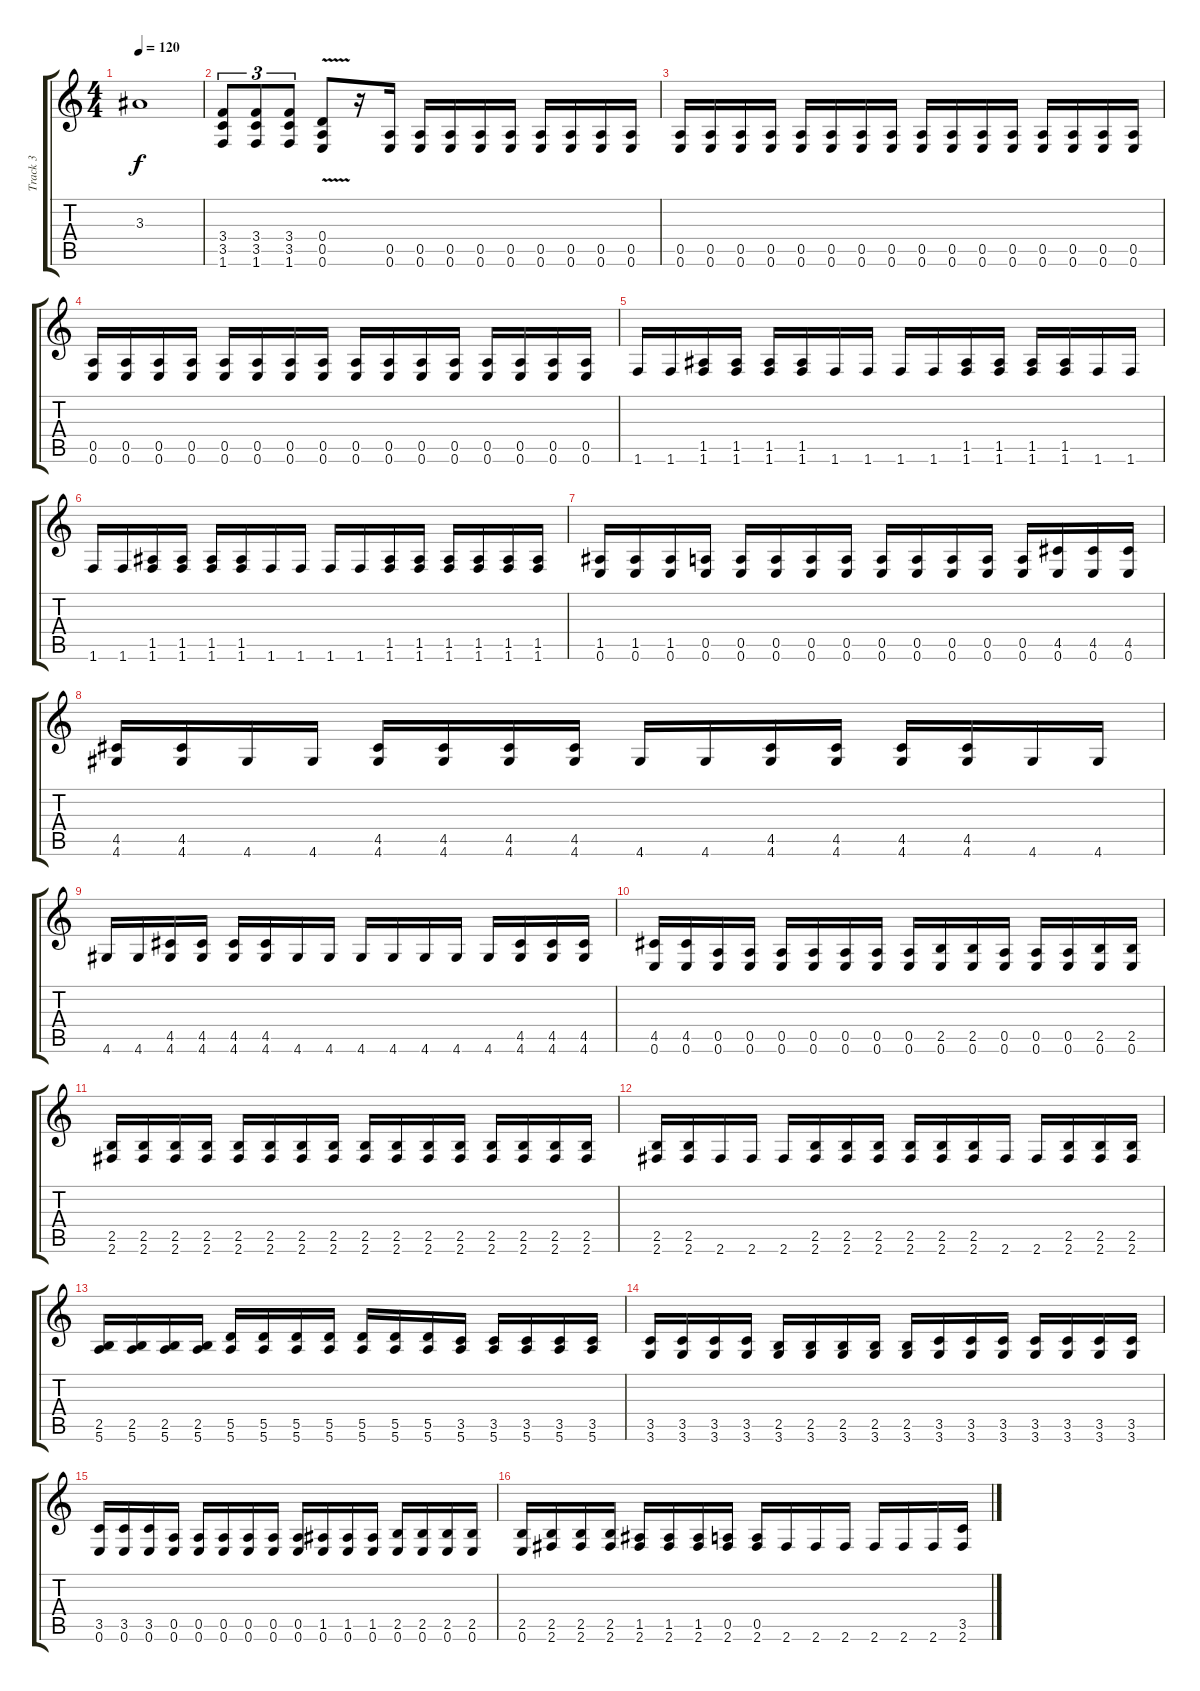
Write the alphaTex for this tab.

\track ("Track 3" "Track 3") {instrument electricbassfinger}
\staff {score tabs}
\tuning (E4 B3 G3 D3 A2 E2) {hide}
\ts (4 4)
\tempo 120
\clef g2
\ks c
3.3.1{dy f} |
(3.4 3.5 1.6).8{tu (3 2)} (3.4 3.5 1.6).8{tu (3 2)} (3.4 3.5 1.6).8{tu (3 2)} (0.4{v} 0.5 0.6).8 r.16 (0.5 0.6).16 (0.5 0.6).16 (0.5 0.6).16 (0.5 0.6).16 (0.5 0.6).16 (0.5 0.6).16 (0.5 0.6).16 (0.5 0.6).16 (0.5 0.6).16 |
(0.5 0.6).16 (0.5 0.6).16 (0.5 0.6).16 (0.5 0.6).16 (0.5 0.6).16 (0.5 0.6).16 (0.5 0.6).16 (0.5 0.6).16 (0.5 0.6).16 (0.5 0.6).16 (0.5 0.6).16 (0.5 0.6).16 (0.5 0.6).16 (0.5 0.6).16 (0.5 0.6).16 (0.5 0.6).16 |
(0.5 0.6).16 (0.5 0.6).16 (0.5 0.6).16 (0.5 0.6).16 (0.5 0.6).16 (0.5 0.6).16 (0.5 0.6).16 (0.5 0.6).16 (0.5 0.6).16 (0.5 0.6).16 (0.5 0.6).16 (0.5 0.6).16 (0.5 0.6).16 (0.5 0.6).16 (0.5 0.6).16 (0.5 0.6).16 |
1.6.16 1.6.16 (1.5 1.6).16 (1.5 1.6).16 (1.5 1.6).16 (1.5 1.6).16 1.6.16 1.6.16 1.6.16 1.6.16 (1.5 1.6).16 (1.5 1.6).16 (1.5 1.6).16 (1.5 1.6).16 1.6.16 1.6.16 |
1.6.16 1.6.16 (1.5 1.6).16 (1.5 1.6).16 (1.5 1.6).16 (1.5 1.6).16 1.6.16 1.6.16 1.6.16 1.6.16 (1.5 1.6).16 (1.5 1.6).16 (1.5 1.6).16 (1.5 1.6).16 (1.5 1.6).16 (1.5 1.6).16 |
(1.5 0.6).16 (1.5 0.6).16 (1.5 0.6).16 (0.5 0.6).16 (0.5 0.6).16 (0.5 0.6).16 (0.5 0.6).16 (0.5 0.6).16 (0.5 0.6).16 (0.5 0.6).16 (0.5 0.6).16 (0.5 0.6).16 (0.5 0.6).16 (4.5 0.6).16 (4.5 0.6).16 (4.5 0.6).16 |
(4.5 4.6).16 (4.5 4.6).16 4.6.16 4.6.16 (4.5 4.6).16 (4.5 4.6).16 (4.5 4.6).16 (4.5 4.6).16 4.6.16 4.6.16 (4.5 4.6).16 (4.5 4.6).16 (4.5 4.6).16 (4.5 4.6).16 4.6.16 4.6.16 |
4.6.16 4.6.16 (4.5 4.6).16 (4.5 4.6).16 (4.5 4.6).16 (4.5 4.6).16 4.6.16 4.6.16 4.6.16 4.6.16 4.6.16 4.6.16 4.6.16 (4.5 4.6).16 (4.5 4.6).16 (4.5 4.6).16 |
(4.5 0.6).16 (4.5 0.6).16 (0.5 0.6).16 (0.5 0.6).16 (0.5 0.6).16 (0.5 0.6).16 (0.5 0.6).16 (0.5 0.6).16 (0.5 0.6).16 (2.5 0.6).16 (2.5 0.6).16 (0.5 0.6).16 (0.5 0.6).16 (0.5 0.6).16 (2.5 0.6).16 (2.5 0.6).16 |
(2.5 2.6).16 (2.5 2.6).16 (2.5 2.6).16 (2.5 2.6).16 (2.5 2.6).16 (2.5 2.6).16 (2.5 2.6).16 (2.5 2.6).16 (2.5 2.6).16 (2.5 2.6).16 (2.5 2.6).16 (2.5 2.6).16 (2.5 2.6).16 (2.5 2.6).16 (2.5 2.6).16 (2.5 2.6).16 |
(2.5 2.6).16 (2.5 2.6).16 2.6.16 2.6.16 2.6.16 (2.5 2.6).16 (2.5 2.6).16 (2.5 2.6).16 (2.5 2.6).16 (2.5 2.6).16 (2.5 2.6).16 2.6.16 2.6.16 (2.5 2.6).16 (2.5 2.6).16 (2.5 2.6).16 |
(2.5 5.6).16 (2.5 5.6).16 (2.5 5.6).16 (2.5 5.6).16 (5.5 5.6).16 (5.5 5.6).16 (5.5 5.6).16 (5.5 5.6).16 (5.5 5.6).16 (5.5 5.6).16 (5.5 5.6).16 (3.5 5.6).16 (3.5 5.6).16 (3.5 5.6).16 (3.5 5.6).16 (3.5 5.6).16 |
(3.5 3.6).16 (3.5 3.6).16 (3.5 3.6).16 (3.5 3.6).16 (2.5 3.6).16 (2.5 3.6).16 (2.5 3.6).16 (2.5 3.6).16 (2.5 3.6).16 (3.5 3.6).16 (3.5 3.6).16 (3.5 3.6).16 (3.5 3.6).16 (3.5 3.6).16 (3.5 3.6).16 (3.5 3.6).16 |
(3.5 0.6).16 (3.5 0.6).16 (3.5 0.6).16 (0.5 0.6).16 (0.5 0.6).16 (0.5 0.6).16 (0.5 0.6).16 (0.5 0.6).16 (0.5 0.6).16 (1.5 0.6).16 (1.5 0.6).16 (1.5 0.6).16 (2.5 0.6).16 (2.5 0.6).16 (2.5 0.6).16 (2.5 0.6).16 |
(2.5 0.6).16 (2.5 2.6).16 (2.5 2.6).16 (2.5 2.6).16 (1.5 2.6).16 (1.5 2.6).16 (1.5 2.6).16 (0.5 2.6).16 (0.5 2.6).16 2.6.16 2.6.16 2.6.16 2.6.16 2.6.16 2.6.16 (3.5 2.6).16
